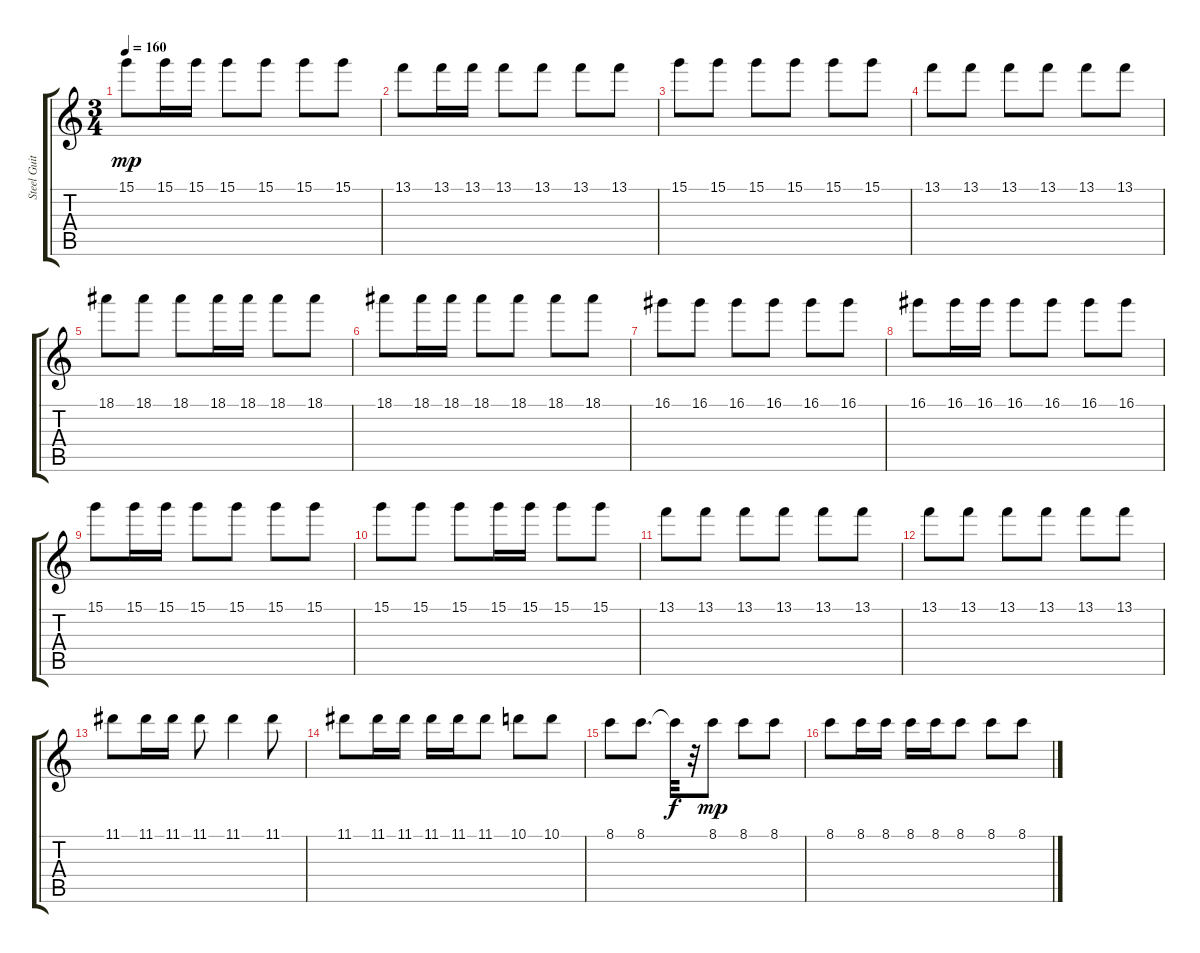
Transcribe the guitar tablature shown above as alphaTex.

\track ("Steel Guitar High" "Steel Guit") {instrument acousticguitarsteel}
\staff {score tabs}
\tuning (E4 B3 G3 D3 A2 E2) {hide}
\ts (3 4)
\tempo 160
\clef g2
\ks c
15.1.8{dy mp} 15.1.16 15.1.16 15.1.8 15.1.8 15.1.8 15.1.8 |
13.1.8 13.1.16 13.1.16 13.1.8 13.1.8 13.1.8 13.1.8 |
15.1.8 15.1.8 15.1.8 15.1.8 15.1.8 15.1.8 |
13.1.8 13.1.8 13.1.8 13.1.8 13.1.8 13.1.8 |
18.1.8 18.1.8 18.1.8 18.1.16 18.1.16 18.1.8 18.1.8 |
18.1.8 18.1.16 18.1.16 18.1.8 18.1.8 18.1.8 18.1.8 |
16.1.8 16.1.8 16.1.8 16.1.8 16.1.8 16.1.8 |
16.1.8 16.1.16 16.1.16 16.1.8 16.1.8 16.1.8 16.1.8 |
15.1.8 15.1.16 15.1.16 15.1.8 15.1.8 15.1.8 15.1.8 |
15.1.8 15.1.8 15.1.8 15.1.16 15.1.16 15.1.8 15.1.8 |
13.1.8 13.1.8 13.1.8 13.1.8 13.1.8 13.1.8 |
13.1.8 13.1.8 13.1.8 13.1.8 13.1.8 13.1.8 |
11.1.8 11.1.16 11.1.16 11.1.8 11.1.4 11.1.8 |
11.1.8 11.1.16 11.1.16 11.1.16 11.1.16 11.1.8 10.1.8 10.1.8 |
8.1.8 8.1.8{d} 8.1{t}.32{dy f} r.32 8.1.8{dy mp} 8.1.8 8.1.8 |
8.1.8 8.1.16 8.1.16 8.1.16 8.1.16 8.1.8 8.1.8 8.1.8
